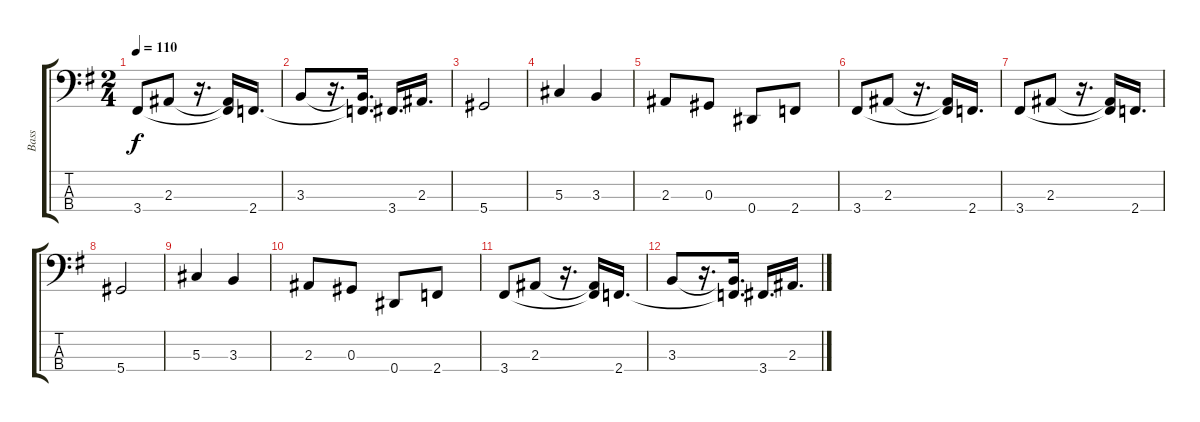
\track ("Bass" "Bass") {instrument slapbass2}
\staff {score tabs}
\tuning (Gb2 Db2 Ab1 Eb1) {hide}
\ts (2 4)
\tempo 110
\clef f4
\ks g
3.4.8{dy f} 2.3.8 r.16{d} (2.3{t} 3.4{t}).16 2.4.16{d} |
3.3.8 r.16{d} (3.3{t} 2.4{t}).16{d} 3.4.16{d} 2.3.16{d} |
5.4.2 |
5.3.4 3.3.4 |
2.3.8 0.3.8 0.4.8 2.4.8 |
3.4.8 2.3.8 r.16{d} (2.3{t} 3.4{t}).16 2.4.16{d} |
3.4.8 2.3.8 r.16{d} (2.3{t} 3.4{t}).16 2.4.16{d} |
5.4.2 |
5.3.4 3.3.4 |
2.3.8 0.3.8 0.4.8 2.4.8 |
3.4.8 2.3.8 r.16{d} (2.3{t} 3.4{t}).16 2.4.16{d} |
3.3.8 r.16{d} (3.3{t} 2.4{t}).16{d} 3.4.16{d} 2.3.16{d}
